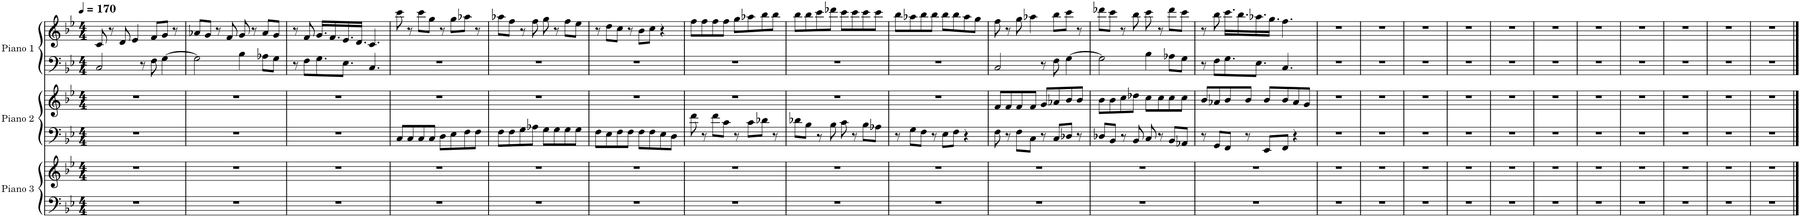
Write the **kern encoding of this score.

**kern	**kern	**kern	**kern	**kern	**kern
*part3	*part3	*part2	*part2	*part1	*part1
*staff6	*staff5	*staff4	*staff3	*staff2	*staff1
*I"Piano 3	*	*I"Piano 2	*	*I"Piano 1	*
*I'Pno. 3	*	*I'Pno. 2	*	*I'Pno. 1	*
*clefF4	*clefG2	*clefF4	*clefG2	*clefF4	*clefG2
*k[b-e-]	*k[b-e-]	*k[b-e-]	*k[b-e-]	*k[b-e-]	*k[b-e-]
*M4/4	*M4/4	*M4/4	*M4/4	*M4/4	*M4/4
*MM170	*MM170	*MM170	*MM170	*MM170	*MM170
=1	=1	=1	=1	=1	=1
1r	1r	1r	1r	2C/	8c/
.	.	.	.	.	8r
.	.	.	.	.	8d/
.	.	.	.	.	4e-/
.	.	.	.	8r	.
.	.	.	.	8F\	8f/L
.	.	.	.	[4G\	8g/J
.	.	.	.	.	8r
=2	=2	=2	=2	=2	=2
1r	1r	1r	1r	2G\]	8a-X/L
.	.	.	.	.	8g/J
.	.	.	.	.	8r
.	.	.	.	.	8f/
.	.	.	.	4B-\	8g/
.	.	.	.	.	8r
.	.	.	.	8A-X\L	8a-/L
.	.	.	.	8G\J	8g/J
=3	=3	=3	=3	=3	=3
1r	1r	1r	1r	8r	8r
.	.	.	.	8F\L	8f/
.	.	.	.	8.G\	16.g/LL
.	.	.	.	.	16.f/
.	.	.	.	8.E-\J	16.e-/
.	.	.	.	.	16.d/JJ
.	.	.	.	4.C/	4.c/
=4	=4	=4	=4	=4	=4
1r	1r	8C/L	1r	1r	8ccc\
.	.	8C/	.	.	8r
.	.	8C/	.	.	8ccc\L
.	.	8C/J	.	.	8gg\J
.	.	8D\L	.	.	8r
.	.	8E-\	.	.	8gg\L
.	.	8F\	.	.	8aa-X\J
.	.	8F\J	.	.	8r
=5	=5	=5	=5	=5	=5
1r	1r	8F\L	1r	1r	8aa-X\L
.	.	8F\	.	.	8ff\J
.	.	8G\	.	.	8r
.	.	8A-X\J	.	.	8ff\
.	.	8G\L	.	.	8gg\
.	.	8G\	.	.	8r
.	.	8G\	.	.	8ff\L
.	.	8G\J	.	.	8ee-\J
=6	=6	=6	=6	=6	=6
1r	1r	8F\L	1r	1r	8r
.	.	8E-\	.	.	8dd\L
.	.	8F\	.	.	8cc\J
.	.	8F\J	.	.	8r
.	.	8F\L	.	.	8b-\L
.	.	8F\	.	.	8cc\J
.	.	8E-\	.	.	4r
.	.	8D\J	.	.	.
=7	=7	=7	=7	=7	=7
1r	1r	8f\	1r	1r	8ff\L
.	.	8r	.	.	8ff\
.	.	8f\L	.	.	8ff\
.	.	8c\J	.	.	8ff\J
.	.	8r	.	.	8gg\L
.	.	8c\L	.	.	8aa-X\
.	.	8d-X\J	.	.	8bb-\
.	.	8r	.	.	8bb-\J
=8	=8	=8	=8	=8	=8
1r	1r	8d-X\L	1r	1r	8bb-\L
.	.	8B-\J	.	.	8bb-\
.	.	8r	.	.	8ccc\
.	.	8B-\	.	.	8ddd-X\J
.	.	8c\	.	.	8ccc\L
.	.	8r	.	.	8ccc\
.	.	8B-\L	.	.	8ccc\
.	.	8A-X\J	.	.	8ccc\J
=9	=9	=9	=9	=9	=9
1r	1r	8r	1r	1r	8bb-\L
.	.	8G\L	.	.	8aa-X\
.	.	8F\J	.	.	8bb-\
.	.	8r	.	.	8bb-\J
.	.	8E-\L	.	.	8bb-\L
.	.	8F\J	.	.	8bb-\
.	.	4r	.	.	8aa-\
.	.	.	.	.	8gg\J
=10	=10	=10	=10	=10	=10
1r	1r	8F\	8f/L	2C/	8ff\
.	.	8r	8f/	.	8r
.	.	8F\L	8f/	.	8gg\
.	.	8C\J	8f/J	.	4aa-X\
.	.	8r	8g/L	8r	.
.	.	8C/L	8a-X/	8F\	8bb-\L
.	.	8D-X/J	8b-/	[4G\	8ccc\J
.	.	8r	8b-/J	.	8r
=11	=11	=11	=11	=11	=11
1r	1r	8D-X/L	8b-\L	2G\]	8ddd-X\L
.	.	8BB-/J	8b-\	.	8ccc\J
.	.	8r	8cc\	.	8r
.	.	8BB-/	8dd-X\J	.	8bb-\
.	.	8C/	8cc\L	4B-\	8ccc\
.	.	8r	8cc\	.	8r
.	.	8BB-/L	8cc\	8A-X\L	8ddd-\L
.	.	8AA-X/J	8cc\J	8G\J	8ccc\J
=12	=12	=12	=12	=12	=12
1r	1r	8r	8b-/L	8r	8r
.	.	8GG/L	8a-X/	8F\L	8bb-\
.	.	8FF/J	8b-/	8.G\	16.ccc\LL
.	.	.	.	.	16.bb-\
.	.	8r	8b-/J	.	.
.	.	.	.	8.E-\J	16.aa-X\
.	.	8EE-/L	8b-/L	.	.
.	.	.	.	.	16.gg\JJ
.	.	8FF/J	8b-/	4.C/	4.ff\
.	.	4r	8a-/	.	.
.	.	.	8g/J	.	.
=13	=13	=13	=13	=13	=13
1r	1r	1r	1r	1r	1r
=14	=14	=14	=14	=14	=14
1r	1r	1r	1r	1r	1r
=15	=15	=15	=15	=15	=15
1r	1r	1r	1r	1r	1r
=16	=16	=16	=16	=16	=16
1r	1r	1r	1r	1r	1r
=17	=17	=17	=17	=17	=17
1r	1r	1r	1r	1r	1r
=18	=18	=18	=18	=18	=18
1r	1r	1r	1r	1r	1r
=19	=19	=19	=19	=19	=19
1r	1r	1r	1r	1r	1r
=20	=20	=20	=20	=20	=20
1r	1r	1r	1r	1r	1r
=21	=21	=21	=21	=21	=21
1r	1r	1r	1r	1r	1r
=22	=22	=22	=22	=22	=22
1r	1r	1r	1r	1r	1r
=23	=23	=23	=23	=23	=23
1r	1r	1r	1r	1r	1r
==	==	==	==	==	==
*-	*-	*-	*-	*-	*-
